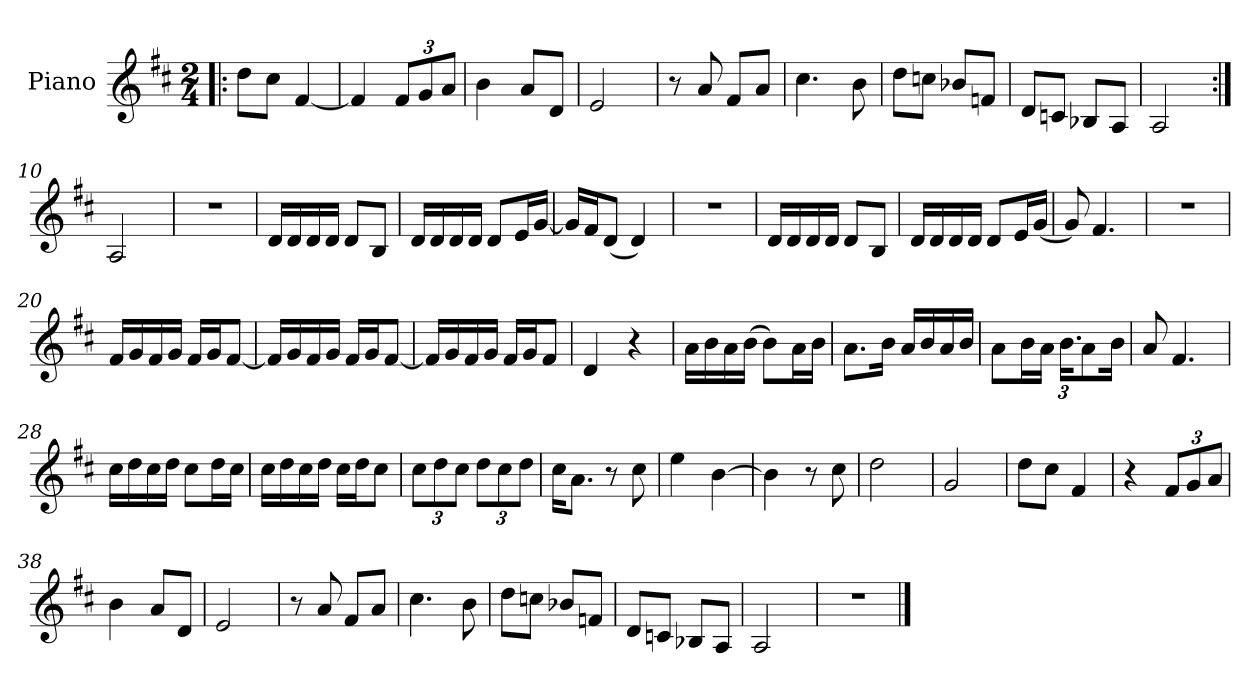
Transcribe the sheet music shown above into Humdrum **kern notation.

**kern
*part1
*staff1
*I"Piano
*I'Pno.
*clefG2
*k[f#c#]
*M2/4
=1!|:
8dd\L
8cc#\J
[4f#/
=2
4f#/]
*Xbrackettup
12f#/L
12g/
12a/J
=3
4b\
8a/L
8d/J
=4
2e/
=5
8r
8a/
8f#/L
8a/J
=6
4.cc#\
8b\
=7
8dd\L
8ccn\J
8b-X/L
8fn/J
!!LO:LB:g=z
=8
8d/L
8cn/J
8B-X/L
8A/J
=9
2A/
=10:|!
2A/
=11
2r
=12
16d/LL
16d/
16d/
16d/JJ
8d/L
8B/J
=13
16d/LL
16d/
16d/
16d/JJ
8d/L
16e/L
[16g/JJ
!!LO:LB:g=z
=14
16g/LL]
16f#/J
(<8d/J
4d/)
=15
2r
=16
16d/LL
16d/
16d/
16d/JJ
8d/L
8B/J
=17
16d/LL
16d/
16d/
16d/JJ
8d/L
16e/L
(<16g/JJ
=18
8g/)
4.f#/
=19
2r
!!LO:LB:g=z
=20
16f#/LL
16g/
16f#/
16g/JJ
16f#/LL
16g/J
[8f#/J
=21
16f#/LL]
16g/
16f#/
16g/JJ
16f#/LL
16g/J
[8f#/J
=22
16f#/LL]
16g/
16f#/
16g/JJ
16f#/LL
16g/J
8f#/J
=23
4d/
4r
=24
16a\LL
16b\
16a\
(>16b\JJ
8b\L)
16a\L
16b\JJ
=25
8.a\L
16b\Jk
16a/LL
16b/
16a/
16b/JJ
!!LO:LB:g=z
=26
8a\L
16b\L
16a\JJ
24.b\KL
8a\
16b\Jk
=27
8a/
4.f#/
=28
16cc#\LL
16dd\
16cc#\
16dd\JJ
8cc#\L
16dd\L
16cc#\JJ
=29
16cc#\LL
16dd\
16cc#\
16dd\JJ
16cc#\LL
16dd\J
8cc#\J
=30
12cc#\L
12dd\
12cc#\J
12dd\L
12cc#\
12dd\J
!!LO:LB:g=z
=31
16cc#\KL
8.a\J
8r
8cc#\
=32
4ee\
[4b\
=33
4b\]
8r
8cc#\
=34
2dd\
=35
2g/
=36
8dd\L
8cc#\J
4f#/
!!LO:LB:g=z
=37
4r
12f#/L
12g/
12a/J
=38
4b\
8a/L
8d/J
=39
2e/
=40
8r
8a/
8f#/L
8a/J
=41
4.cc#\
8b\
=42
8dd\L
8ccn\J
8b-X/L
8fn/J
=43
8d/L
8cn/J
8B-X/L
8A/J
=44
2A/
=45
2r
==
*-
